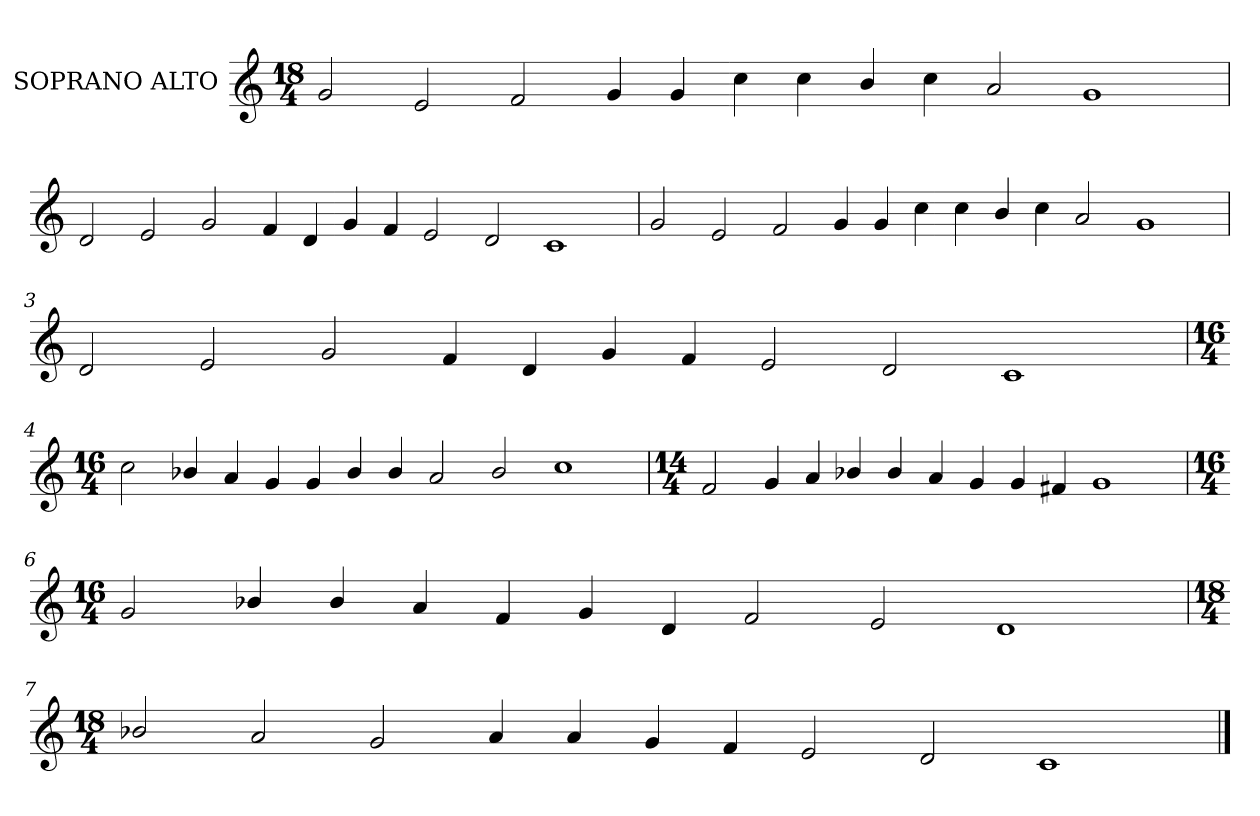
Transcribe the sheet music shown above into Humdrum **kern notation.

**kern
*part1
*staff1
*I"SOPRANO ALTO
*I'S. A.
!!LO:PB:g=z
*clefG2
*k[]
*C:
*M18/4
=
2gi/
2ei/
2fi/
4gi/
4gi/
4cci\
4cci\
4bi/
4cci\
2ai/
1gi
!!LO:LB:g=z
=1
2di/
2ei/
2gi/
4fi/
4di/
4gi/
4fi/
2ei/
2di/
1ci
!!LO:LB:g=z
=2
2gi/
2ei/
2fi/
4gi/
4gi/
4cci\
4cci\
4bi/
4cci\
2ai/
1gi
!!LO:LB:g=z
=3
2di/
2ei/
2gi/
4fi/
4di/
4gi/
4fi/
2ei/
2di/
1ci
!!LO:LB:g=z
=4
*M16/4
2cci\
4b-Xi/
4ai/
4gi/
4gi/
4b-i/
4b-i/
2ai/
2b-i/
1cci
!!LO:LB:g=z
=5
*M14/4
2fi/
4gi/
4ai/
4b-Xi/
4b-i/
4ai/
4gi/
4gi/
4f#Xi/
1gi
!!LO:LB:g=z
=6
*M16/4
2gi/
4b-Xi/
4b-i/
4ai/
4fi/
4gi/
4di/
2fi/
2ei/
1di
!!LO:LB:g=z
=7
*M18/4
2b-Xi/
2ai/
2gi/
4ai/
4ai/
4gi/
4fi/
2ei/
2di/
1ci
==
*-
